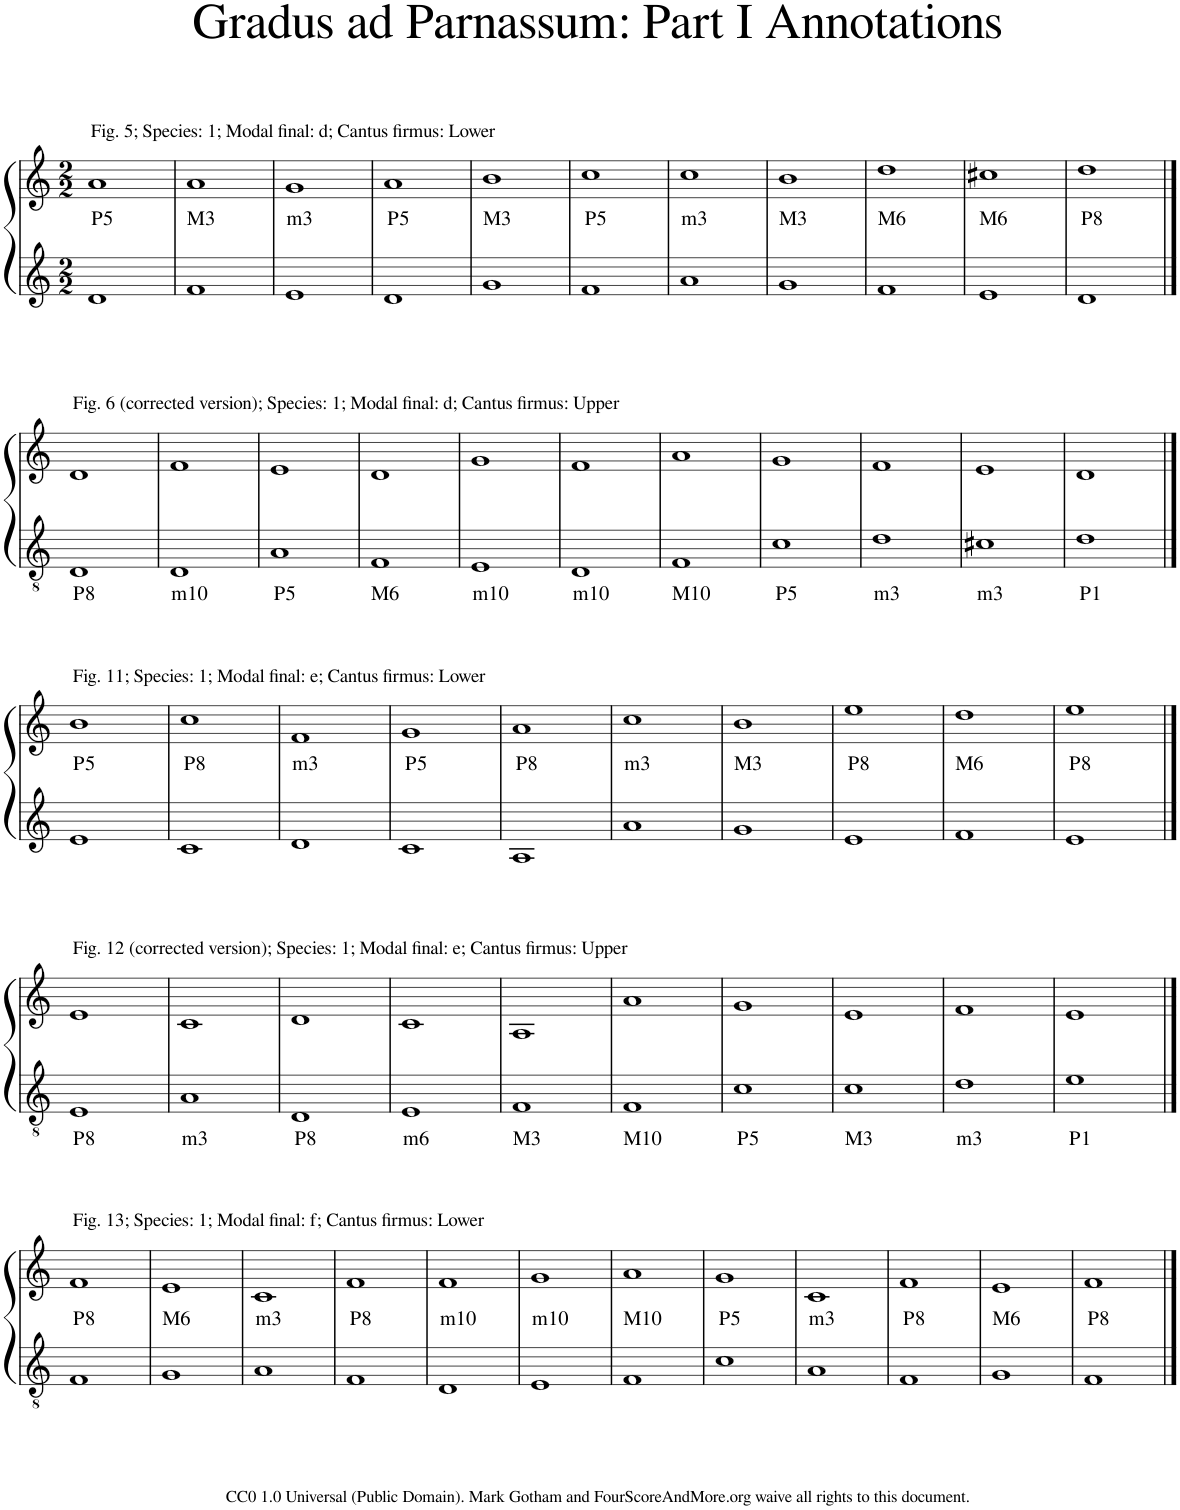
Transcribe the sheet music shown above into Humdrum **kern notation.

**kern	**text	**kern	**text
*part2	*part2	*part1	*part1
*staff2	*staff2	*staff1	*staff1
*I"Piano	*	*I"Piano	*
*I'Pno	*	*I'Pno	*
*clefG2	*	*clefG2	*
*k[]	*	*k[]	*
*M2/2	*	*M2/2	*
=1	=1	=1	=1
!	!	!LO:TX:a:t=Fig. 5; Species&colon; 1; Modal final&colon; d; Cantus firmus&colon; Lower	!
!	!	!	!LO:LY:b
1d	.	1a	P5
=2	=2	=2	=2
!	!	!	!LO:LY:b
1f	.	1a	M3
=3	=3	=3	=3
!	!	!	!LO:LY:b
1e	.	1g	m3
=4	=4	=4	=4
!	!	!	!LO:LY:b
1d	.	1a	P5
=5	=5	=5	=5
!	!	!	!LO:LY:b
1g	.	1b	M3
=6	=6	=6	=6
!	!	!	!LO:LY:b
1f	.	1cc	P5
=7	=7	=7	=7
!	!	!	!LO:LY:b
1a	.	1cc	m3
=8	=8	=8	=8
!	!	!	!LO:LY:b
1g	.	1b	M3
=9	=9	=9	=9
!	!	!	!LO:LY:b
1f	.	1dd	M6
=10	=10	=10	=10
!	!	!	!LO:LY:b
1e	.	1cc#X	M6
=11	=11	=11	=11
!	!	!	!LO:LY:b
1d	.	1dd	P8
!!LO:LB:g=z
==12	==12	==12	==12
*clefGv2	*	*	*
!	!	!LO:TX:a:t=Fig. 6 (corrected version); Species&colon; 1; Modal final&colon; d; Cantus firmus&colon; Upper	!
!	!LO:LY:b	!	!
1D	P8	1d	.
=13	=13	=13	=13
!	!LO:LY:b	!	!
1D	m10	1f	.
=14	=14	=14	=14
!	!LO:LY:b	!	!
1A	P5	1e	.
=15	=15	=15	=15
!	!LO:LY:b	!	!
1F	M6	1d	.
=16	=16	=16	=16
!	!LO:LY:b	!	!
1E	m10	1g	.
=17	=17	=17	=17
!	!LO:LY:b	!	!
1D	m10	1f	.
=18	=18	=18	=18
!	!LO:LY:b	!	!
1F	M10	1a	.
=19	=19	=19	=19
!	!LO:LY:b	!	!
1c	P5	1g	.
=20	=20	=20	=20
!	!LO:LY:b	!	!
1d	m3	1f	.
=21	=21	=21	=21
!	!LO:LY:b	!	!
1c#X	m3	1e	.
=22	=22	=22	=22
!	!LO:LY:b	!	!
1d	P1	1d	.
!!LO:LB:g=z
==23	==23	==23	==23
*clefG2	*	*	*
!	!	!LO:TX:a:t=Fig. 11; Species&colon; 1; Modal final&colon; e; Cantus firmus&colon; Lower	!
!	!	!	!LO:LY:b
1e	.	1b	P5
=24	=24	=24	=24
!	!	!	!LO:LY:b
1c	.	1cc	P8
=25	=25	=25	=25
!	!	!	!LO:LY:b
1d	.	1f	m3
=26	=26	=26	=26
!	!	!	!LO:LY:b
1c	.	1g	P5
=27	=27	=27	=27
!	!	!	!LO:LY:b
1A	.	1a	P8
=28	=28	=28	=28
!	!	!	!LO:LY:b
1a	.	1cc	m3
=29	=29	=29	=29
!	!	!	!LO:LY:b
1g	.	1b	M3
=30	=30	=30	=30
!	!	!	!LO:LY:b
1e	.	1ee	P8
=31	=31	=31	=31
!	!	!	!LO:LY:b
1f	.	1dd	M6
=32	=32	=32	=32
!	!	!	!LO:LY:b
1e	.	1ee	P8
!!LO:LB:g=z
==33	==33	==33	==33
*clefGv2	*	*	*
!	!	!LO:TX:a:t=Fig. 12 (corrected version); Species&colon; 1; Modal final&colon; e; Cantus firmus&colon; Upper	!
!	!LO:LY:b	!	!
1E	P8	1e	.
=34	=34	=34	=34
!	!LO:LY:b	!	!
1A	m3	1c	.
=35	=35	=35	=35
!	!LO:LY:b	!	!
1D	P8	1d	.
=36	=36	=36	=36
!	!LO:LY:b	!	!
1E	m6	1c	.
=37	=37	=37	=37
!	!LO:LY:b	!	!
1F	M3	1A	.
=38	=38	=38	=38
!	!LO:LY:b	!	!
1F	M10	1a	.
=39	=39	=39	=39
!	!LO:LY:b	!	!
1c	P5	1g	.
=40	=40	=40	=40
!	!LO:LY:b	!	!
1c	M3	1e	.
=41	=41	=41	=41
!	!LO:LY:b	!	!
1d	m3	1f	.
=42	=42	=42	=42
!	!LO:LY:b	!	!
1e	P1	1e	.
!!LO:LB:g=z
==43	==43	==43	==43
!	!	!LO:TX:a:t=Fig. 13; Species&colon; 1; Modal final&colon; f; Cantus firmus&colon; Lower	!
!	!	!	!LO:LY:b
1F	.	1f	P8
=44	=44	=44	=44
!	!	!	!LO:LY:b
1G	.	1e	M6
=45	=45	=45	=45
!	!	!	!LO:LY:b
1A	.	1c	m3
=46	=46	=46	=46
!	!	!	!LO:LY:b
1F	.	1f	P8
=47	=47	=47	=47
!	!	!	!LO:LY:b
1D	.	1f	m10
=48	=48	=48	=48
!	!	!	!LO:LY:b
1E	.	1g	m10
=49	=49	=49	=49
!	!	!	!LO:LY:b
1F	.	1a	M10
=50	=50	=50	=50
!	!	!	!LO:LY:b
1c	.	1g	P5
=51	=51	=51	=51
!	!	!	!LO:LY:b
1A	.	1c	m3
=52	=52	=52	=52
!	!	!	!LO:LY:b
1F	.	1f	P8
=53	=53	=53	=53
!	!	!	!LO:LY:b
1G	.	1e	M6
=54	=54	=54	=54
!	!	!	!LO:LY:b
1F	.	1f	P8
==	==	==	==
*-	*-	*-	*-
